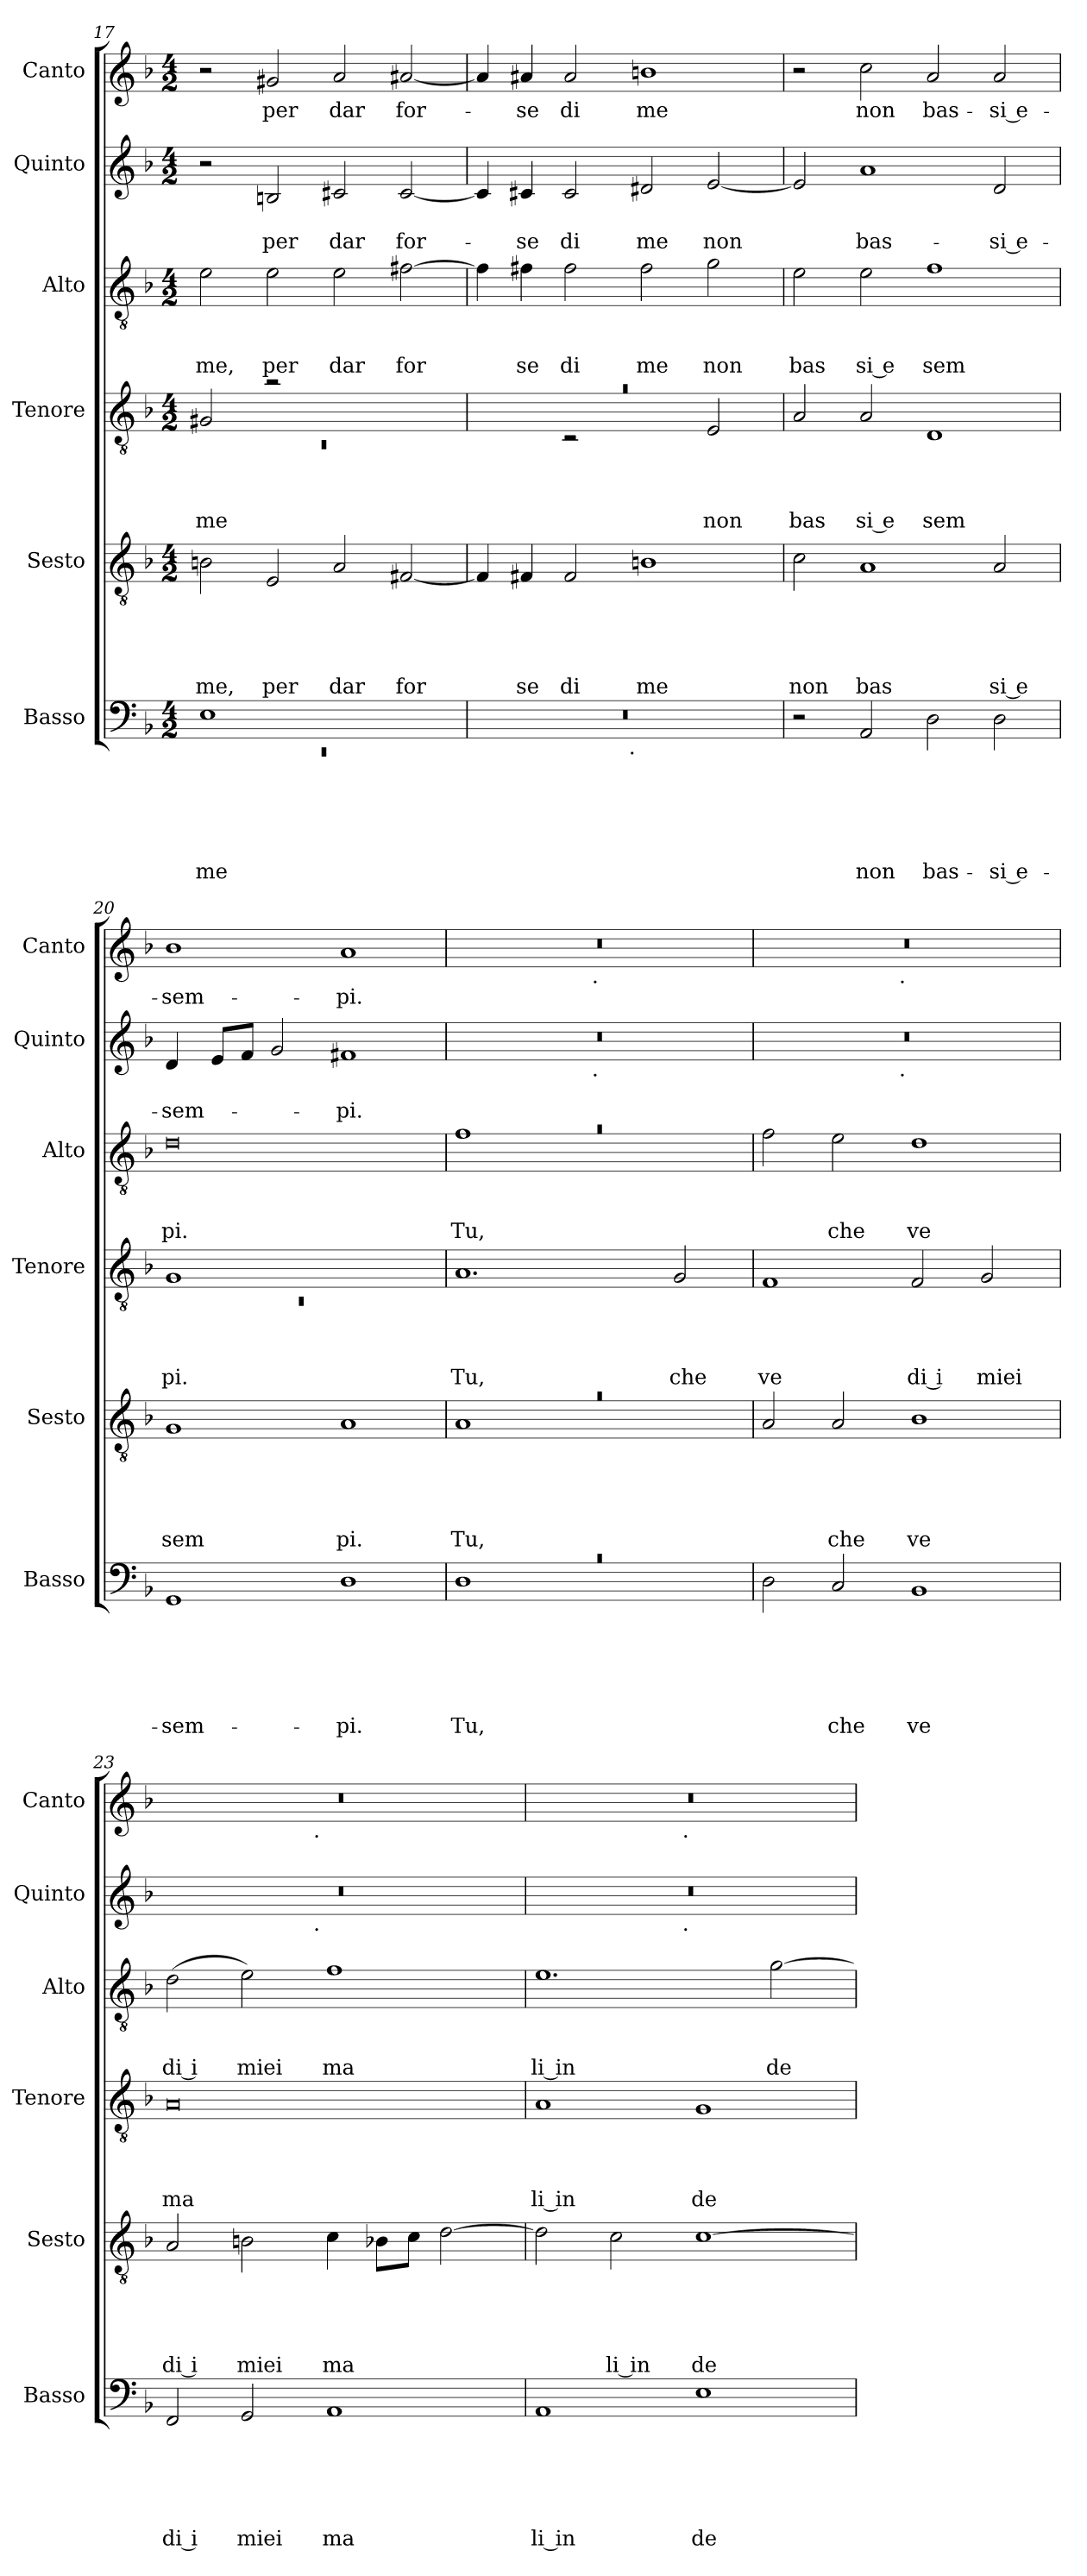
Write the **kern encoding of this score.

**kern	**text	**text	**text	**text	**text	**text	**kern	**text	**text	**text	**text	**text	**kern	**text	**text	**text	**text	**kern	**text	**text	**text	**kern	**text	**text	**kern	**text
*part6	*part6	*part6	*part6	*part6	*part6	*part6	*part5	*part5	*part5	*part5	*part5	*part5	*part4	*part4	*part4	*part4	*part4	*part3	*part3	*part3	*part3	*part2	*part2	*part2	*part1	*part1
*staff6	*staff6	*staff6	*staff6	*staff6	*staff6	*staff6	*staff5	*staff5	*staff5	*staff5	*staff5	*staff5	*staff4	*staff4	*staff4	*staff4	*staff4	*staff3	*staff3	*staff3	*staff3	*staff2	*staff2	*staff2	*staff1	*staff1
*I"Basso	*	*	*	*	*	*	*I"Sesto	*	*	*	*	*	*I"Tenore	*	*	*	*	*I"Alto	*	*	*	*I"Quinto	*	*	*I"Canto	*
*I'Basso	*	*	*	*	*	*	*I'Sesto	*	*	*	*	*	*I'Tenore	*	*	*	*	*I'Alto	*	*	*	*I'Quinto	*	*	*I'Canto	*
*clefF4	*	*	*	*	*	*	*clefGv2	*	*	*	*	*	*clefGv2	*	*	*	*	*clefGv2	*	*	*	*clefG2	*	*	*clefG2	*
*k[b-]	*	*	*	*	*	*	*k[b-]	*	*	*	*	*	*k[b-]	*	*	*	*	*k[b-]	*	*	*	*k[b-]	*	*	*k[b-]	*
*F:	*	*	*	*	*	*	*F:	*	*	*	*	*	*F:	*	*	*	*	*F:	*	*	*	*F:	*	*	*F:	*
*M4/2	*	*	*	*	*	*	*M4/2	*	*	*	*	*	*M4/2	*	*	*	*	*M4/2	*	*	*	*M4/2	*	*	*M4/2	*
=17	=17	=17	=17	=17	=17	=17	=17	=17	=17	=17	=17	=17	=17	=17	=17	=17	=17	=17	=17	=17	=17	=17	=17	=17	=17	=17
*^	*	*	*	*	*	*	*	*	*	*	*	*	*^	*	*	*	*	*	*	*	*	*	*	*	*	*
!	!LO:N:vis=1	!	!	!	!	!	!LO:LY:b	!	!	!	!	!	!LO:LY:b	!	!LO:N:vis=1	!	!	!	!LO:LY:b	!	!	!	!LO:LY:b	!	!	!	!	!
1E	0rEE	.	.	.	.	.	me	2Bn\	.	.	.	.	me,	2G#X/	0rC	.	.	.	me	2e\	.	.	me,	2r	.	.	2r	.
!	!	!	!	!	!	!	!	!	!	!	!	!	!LO:LY:b	!	!	!	!	!	!	!	!	!	!LO:LY:b	!	!	!LO:LY:b	!	!LO:LY:b
.	.	.	.	.	.	.	.	2E/	.	.	.	.	per	2ra	.	.	.	.	.	2e\	.	.	per	2Bn/	.	per	2g#X/	per
!	!	!	!	!	!	!	!	!	!	!	!	!	!LO:LY:b	!	!	!	!	!	!	!	!	!	!LO:LY:b	!	!	!LO:LY:b	!	!LO:LY:b
1ryy	.	.	.	.	.	.	.	2A/	.	.	.	.	dar	1ryy	.	.	.	.	.	2e\	.	.	dar	2c#X/	.	dar	2a/	dar
!	!	!	!	!	!	!	!	!	!	!	!	!	!LO:LY:b	!	!	!	!	!	!	!	!	!	!LO:LY:b	!	!	!LO:LY:b	!	!LO:LY:b
.	.	.	.	.	.	.	.	[<2F#X/	.	.	.	.	for	.	.	.	.	.	.	[>2f#X\	.	.	for	[<2c#/	.	for-	[<2a#X/	for-
=18	=18	=18	=18	=18	=18	=18	=18	=18	=18	=18	=18	=18	=18	=18	=18	=18	=18	=18	=18	=18	=18	=18	=18	=18	=18	=18	=18	=18
!	!	!	!	!	!	!	!	!	!	!	!	!	!	!LO:N:vis=1	!	!	!	!	!	!	!	!	!	!	!	!	!	!
0r	2ryy	.	.	.	.	.	.	4F#/]	.	.	.	.	.	0ra	2ryy	.	.	.	.	4f#\]	.	.	.	4c#/]	.	.	4a#/]	.
!	!	!	!	!	!	!	!	!	!	!	!	!	!LO:LY:b	!	!	!	!	!	!	!	!	!	!LO:LY:b	!	!	!LO:LY:b	!	!LO:LY:b
.	.	.	.	.	.	.	.	4F#X/	.	.	.	.	se	.	.	.	.	.	.	4f#X\	.	.	se	4c#X/	.	-se	4a#X/	-se
!	!	!	!	!	!	!	!	!	!	!	!	!	!LO:LY:b	!	!	!	!	!	!	!	!	!	!LO:LY:b	!	!	!LO:LY:b	!	!LO:LY:b
.	4...ryy	.	.	.	.	.	.	2F#/	.	.	.	.	di	.	2rC	.	.	.	.	2f#\	.	.	di	2c#/	.	di	2a#/	di
!	!LO:TX:b:t=.	!	!	!	!	!	!	!	!	!	!	!	!	!	!	!	!	!	!	!	!	!	!	!	!	!	!	!
.	1ryy	.	.	.	.	.	.	.	.	.	.	.	.	.	.	.	.	.	.	.	.	.	.	.	.	.	.	.
!	!	!	!	!	!	!	!	!	!	!	!	!	!LO:LY:b	!	!	!	!	!	!	!	!	!	!LO:LY:b	!	!	!LO:LY:b	!	!LO:LY:b
.	.	.	.	.	.	.	.	1Bn	.	.	.	.	me	.	2ryy	.	.	.	.	2f#\	.	.	me	2d#X/	.	me	1bn	me
!	!	!	!	!	!	!	!	!	!	!	!	!	!	!	!	!	!	!	!LO:LY:b	!	!	!	!LO:LY:b	!	!	!LO:LY:b	!	!
.	.	.	.	.	.	.	.	.	.	.	.	.	.	.	2E/	.	.	.	non	2g\	.	.	non	[<2e/	.	non	.	.
.	32ryy	.	.	.	.	.	.	.	.	.	.	.	.	.	.	.	.	.	.	.	.	.	.	.	.	.	.	.
=19	=19	=19	=19	=19	=19	=19	=19	=19	=19	=19	=19	=19	=19	=19	=19	=19	=19	=19	=19	=19	=19	=19	=19	=19	=19	=19	=19	=19
!	!	!	!	!	!	!	!	!	!	!	!	!	!LO:LY:b	!	!	!	!	!	!LO:LY:b	!	!	!	!LO:LY:b	!	!	!	!	!
*v	*v	*	*	*	*	*	*	*	*	*	*	*	*	*v	*v	*	*	*	*	*	*	*	*	*	*	*	*	*
2r	.	.	.	.	.	.	2c\	.	.	.	.	non	2A/	.	.	.	bas	2e\	.	.	bas	2e/]	.	.	2r	.
!	!	!	!	!	!	!LO:LY:b	!	!	!	!	!	!LO:LY:b	!	!	!	!	!LO:LY:b:rj	!	!	!	!LO:LY:b:rj	!	!	!LO:LY:b	!	!LO:LY:b
2AA/	.	.	.	.	.	non	1A	.	.	.	.	bas	2A/	.	.	.	si e	2e\	.	.	si e	1a	.	bas-	2cc\	non
!	!	!	!	!	!	!LO:LY:b	!	!	!	!	!	!	!	!	!	!	!LO:LY:b	!	!	!	!LO:LY:b	!	!	!	!	!LO:LY:b
2D\	.	.	.	.	.	bas-	.	.	.	.	.	.	1D	.	.	.	sem	1f	.	.	sem	.	.	.	2a/	bas-
!	!	!	!	!	!	!LO:LY:b:rj	!	!	!	!	!	!LO:LY:b:rj	!	!	!	!	!	!	!	!	!	!	!	!LO:LY:b:rj	!	!LO:LY:b:rj
2D\	.	.	.	.	.	-si e-	2A/	.	.	.	.	si e	.	.	.	.	.	.	.	.	.	2d/	.	-si e-	2a/	-si e-
=20	=20	=20	=20	=20	=20	=20	=20	=20	=20	=20	=20	=20	=20	=20	=20	=20	=20	=20	=20	=20	=20	=20	=20	=20	=20	=20
*	*	*	*	*	*	*	*	*	*	*	*	*	*^	*	*	*	*	*	*	*	*	*	*	*	*	*
!	!	!	!	!	!	!LO:LY:b	!	!	!	!	!	!LO:LY:b	!	!LO:N:vis=1	!	!	!	!LO:LY:b	!	!	!	!LO:LY:b	!	!	!LO:LY:b	!	!LO:LY:b
1GG	.	.	.	.	.	-sem-	1G	.	.	.	.	sem	1G	0rC	.	.	.	pi.	0d	.	.	pi.	4d/	.	-sem-	1b-	-sem-
.	.	.	.	.	.	.	.	.	.	.	.	.	.	.	.	.	.	.	.	.	.	.	8e/L	.	.	.	.
.	.	.	.	.	.	.	.	.	.	.	.	.	.	.	.	.	.	.	.	.	.	.	8f/J	.	.	.	.
.	.	.	.	.	.	.	.	.	.	.	.	.	.	.	.	.	.	.	.	.	.	.	2g/	.	.	.	.
!	!	!	!	!	!	!LO:LY:b	!	!	!	!	!	!LO:LY:b	!	!	!	!	!	!	!	!	!	!	!	!	!LO:LY:b	!	!LO:LY:b
1D	.	.	.	.	.	-pi.	1A	.	.	.	.	pi.	1ryy	.	.	.	.	.	.	.	.	.	1f#X	.	-pi.	1a	-pi.
*	*	*	*	*	*	*	*	*	*	*	*	*	*v	*v	*	*	*	*	*	*	*	*	*	*	*	*	*
!!LO:LB:g=z
=21	=21	=21	=21	=21	=21	=21	=21	=21	=21	=21	=21	=21	=21	=21	=21	=21	=21	=21	=21	=21	=21	=21	=21	=21	=21	=21
!LO:N:vis=1	!	!	!	!	!	!LO:LY:b	!LO:N:vis=1	!	!	!	!	!LO:LY:b	!	!	!	!	!LO:LY:b	!LO:N:vis=1	!	!	!LO:LY:b	!	!	!	!	!
*^	*	*	*	*	*	*	*^	*	*	*	*	*	*	*	*	*	*	*^	*	*	*	*^	*	*	*^	*
0rc	1D	.	.	.	.	.	Tu,	0ra	1A	.	.	.	.	Tu,	1.A	.	.	.	Tu,	0ra	1f	.	.	Tu,	0r	2ryy	.	.	0r	2ryy	.
.	.	.	.	.	.	.	.	.	.	.	.	.	.	.	.	.	.	.	.	.	.	.	.	.	.	4...ryy	.	.	.	4...ryy	.
!	!	!	!	!	!	!	!	!	!	!	!	!	!	!	!	!	!	!	!	!	!	!	!	!	!	!	!	!	!	!LO:TX:b:t=.	!
!	!	!	!	!	!	!	!	!	!	!	!	!	!	!	!	!	!	!	!	!	!	!	!	!	!	!LO:TX:b:t=.	!	!	!	!	!
.	.	.	.	.	.	.	.	.	.	.	.	.	.	.	.	.	.	.	.	.	.	.	.	.	.	1ryy	.	.	.	1ryy	.
.	1ryy	.	.	.	.	.	.	.	1ryy	.	.	.	.	.	.	.	.	.	.	.	1ryy	.	.	.	.	.	.	.	.	.	.
!	!	!	!	!	!	!	!	!	!	!	!	!	!	!	!	!	!	!	!LO:LY:b	!	!	!	!	!	!	!	!	!	!	!	!
.	.	.	.	.	.	.	.	.	.	.	.	.	.	.	2G/	.	.	.	che	.	.	.	.	.	.	.	.	.	.	.	.
.	.	.	.	.	.	.	.	.	.	.	.	.	.	.	.	.	.	.	.	.	.	.	.	.	.	32ryy	.	.	.	32ryy	.
=22	=22	=22	=22	=22	=22	=22	=22	=22	=22	=22	=22	=22	=22	=22	=22	=22	=22	=22	=22	=22	=22	=22	=22	=22	=22	=22	=22	=22	=22	=22	=22
!	!	!	!	!	!	!	!	!	!	!	!	!	!	!	!	!	!	!	!LO:LY:b	!	!	!	!	!	!	!	!	!	!	!	!
*v	*v	*	*	*	*	*	*	*	*	*	*	*	*	*	*	*	*	*	*	*v	*v	*	*	*	*	*	*	*	*	*	*
*	*	*	*	*	*	*	*v	*v	*	*	*	*	*	*	*	*	*	*	*	*	*	*	*	*	*	*	*	*	*
2D\	.	.	.	.	.	.	2A/	.	.	.	.	.	1F	.	.	.	ve	2f\	.	.	.	0r	2ryy	.	.	0r	2ryy	.
!	!	!	!	!	!	!LO:LY:b	!	!	!	!	!	!LO:LY:b	!	!	!	!	!	!	!	!	!LO:LY:b	!	!	!	!	!	!	!
2C/	.	.	.	.	.	che	2A/	.	.	.	.	che	.	.	.	.	.	2e\	.	.	che	.	4...ryy	.	.	.	4...ryy	.
!	!	!	!	!	!	!	!	!	!	!	!	!	!	!	!	!	!	!	!	!	!	!	!	!	!	!	!LO:TX:b:t=.	!
!	!	!	!	!	!	!	!	!	!	!	!	!	!	!	!	!	!	!	!	!	!	!	!LO:TX:b:t=.	!	!	!	!	!
.	.	.	.	.	.	.	.	.	.	.	.	.	.	.	.	.	.	.	.	.	.	.	1ryy	.	.	.	1ryy	.
!	!	!	!	!	!	!LO:LY:b	!	!	!	!	!	!LO:LY:b	!	!	!	!	!LO:LY:b:rj	!	!	!	!LO:LY:b	!	!	!	!	!	!	!
1BB-	.	.	.	.	.	ve	1B-	.	.	.	.	ve	2F/	.	.	.	di i	1d	.	.	ve	.	.	.	.	.	.	.
!	!	!	!	!	!	!	!	!	!	!	!	!	!	!	!	!	!LO:LY:b	!	!	!	!	!	!	!	!	!	!	!
.	.	.	.	.	.	.	.	.	.	.	.	.	2G/	.	.	.	miei	.	.	.	.	.	.	.	.	.	.	.
.	.	.	.	.	.	.	.	.	.	.	.	.	.	.	.	.	.	.	.	.	.	.	32ryy	.	.	.	32ryy	.
=23	=23	=23	=23	=23	=23	=23	=23	=23	=23	=23	=23	=23	=23	=23	=23	=23	=23	=23	=23	=23	=23	=23	=23	=23	=23	=23	=23	=23
!	!	!	!	!	!	!LO:LY:b:rj	!	!	!	!	!	!LO:LY:b:rj	!	!	!	!	!LO:LY:b	!	!	!	!LO:LY:b:rj	!	!	!	!	!	!	!
2FF/	.	.	.	.	.	di i	2A/	.	.	.	.	di i	0A	.	.	.	ma	(<2d\	.	.	di i	0r	2ryy	.	.	0r	2ryy	.
!	!	!	!	!	!	!LO:LY:b	!	!	!	!	!	!LO:LY:b	!	!	!	!	!	!	!	!	!LO:LY:b	!	!	!	!	!	!	!
2GG/	.	.	.	.	.	miei	2Bn\	.	.	.	.	miei	.	.	.	.	.	2e\)	.	.	miei	.	4...ryy	.	.	.	4...ryy	.
!	!	!	!	!	!	!	!	!	!	!	!	!	!	!	!	!	!	!	!	!	!	!	!	!	!	!	!LO:TX:b:t=.	!
!	!	!	!	!	!	!	!	!	!	!	!	!	!	!	!	!	!	!	!	!	!	!	!LO:TX:b:t=.	!	!	!	!	!
.	.	.	.	.	.	.	.	.	.	.	.	.	.	.	.	.	.	.	.	.	.	.	1ryy	.	.	.	1ryy	.
!	!	!	!	!	!	!LO:LY:b	!	!	!	!	!	!LO:LY:b	!	!	!	!	!	!	!	!	!LO:LY:b	!	!	!	!	!	!	!
1AA	.	.	.	.	.	ma	4c\	.	.	.	.	ma	.	.	.	.	.	1f	.	.	ma	.	.	.	.	.	.	.
.	.	.	.	.	.	.	8B-X\L	.	.	.	.	.	.	.	.	.	.	.	.	.	.	.	.	.	.	.	.	.
.	.	.	.	.	.	.	8c\J	.	.	.	.	.	.	.	.	.	.	.	.	.	.	.	.	.	.	.	.	.
.	.	.	.	.	.	.	[>2d\	.	.	.	.	.	.	.	.	.	.	.	.	.	.	.	.	.	.	.	.	.
.	.	.	.	.	.	.	.	.	.	.	.	.	.	.	.	.	.	.	.	.	.	.	32ryy	.	.	.	32ryy	.
=24	=24	=24	=24	=24	=24	=24	=24	=24	=24	=24	=24	=24	=24	=24	=24	=24	=24	=24	=24	=24	=24	=24	=24	=24	=24	=24	=24	=24
!	!	!	!	!	!	!LO:LY:b:rj	!	!	!	!	!	!	!	!	!	!	!LO:LY:b:rj	!	!	!	!LO:LY:b:rj	!	!	!	!	!	!	!
1AA	.	.	.	.	.	li in	2d\]	.	.	.	.	.	1A	.	.	.	li in	1.e	.	.	li in	0r	2ryy	.	.	0r	2ryy	.
!	!	!	!	!	!	!	!	!	!	!	!	!LO:LY:b:rj	!	!	!	!	!	!	!	!	!	!	!	!	!	!	!	!
.	.	.	.	.	.	.	2c\	.	.	.	.	li in	.	.	.	.	.	.	.	.	.	.	4...ryy	.	.	.	4...ryy	.
!	!	!	!	!	!	!	!	!	!	!	!	!	!	!	!	!	!	!	!	!	!	!	!	!	!	!	!LO:TX:b:t=.	!
!	!	!	!	!	!	!	!	!	!	!	!	!	!	!	!	!	!	!	!	!	!	!	!LO:TX:b:t=.	!	!	!	!	!
.	.	.	.	.	.	.	.	.	.	.	.	.	.	.	.	.	.	.	.	.	.	.	1ryy	.	.	.	1ryy	.
!	!	!	!	!	!	!LO:LY:b	!	!	!	!	!	!LO:LY:b	!	!	!	!	!LO:LY:b	!	!	!	!	!	!	!	!	!	!	!
1E	.	.	.	.	.	de	[>1c	.	.	.	.	de	1G	.	.	.	de	.	.	.	.	.	.	.	.	.	.	.
!	!	!	!	!	!	!	!	!	!	!	!	!	!	!	!	!	!	!	!	!	!LO:LY:b	!	!	!	!	!	!	!
.	.	.	.	.	.	.	.	.	.	.	.	.	.	.	.	.	.	[>2g\	.	.	de	.	.	.	.	.	.	.
.	.	.	.	.	.	.	.	.	.	.	.	.	.	.	.	.	.	.	.	.	.	.	32ryy	.	.	.	32ryy	.
*	*	*	*	*	*	*	*	*	*	*	*	*	*	*	*	*	*	*	*	*	*	*v	*v	*	*	*	*	*
*	*	*	*	*	*	*	*	*	*	*	*	*	*	*	*	*	*	*	*	*	*	*	*	*	*v	*v	*
=	=	=	=	=	=	=	=	=	=	=	=	=	=	=	=	=	=	=	=	=	=	=	=	=	=	=
*-	*-	*-	*-	*-	*-	*-	*-	*-	*-	*-	*-	*-	*-	*-	*-	*-	*-	*-	*-	*-	*-	*-	*-	*-	*-	*-
